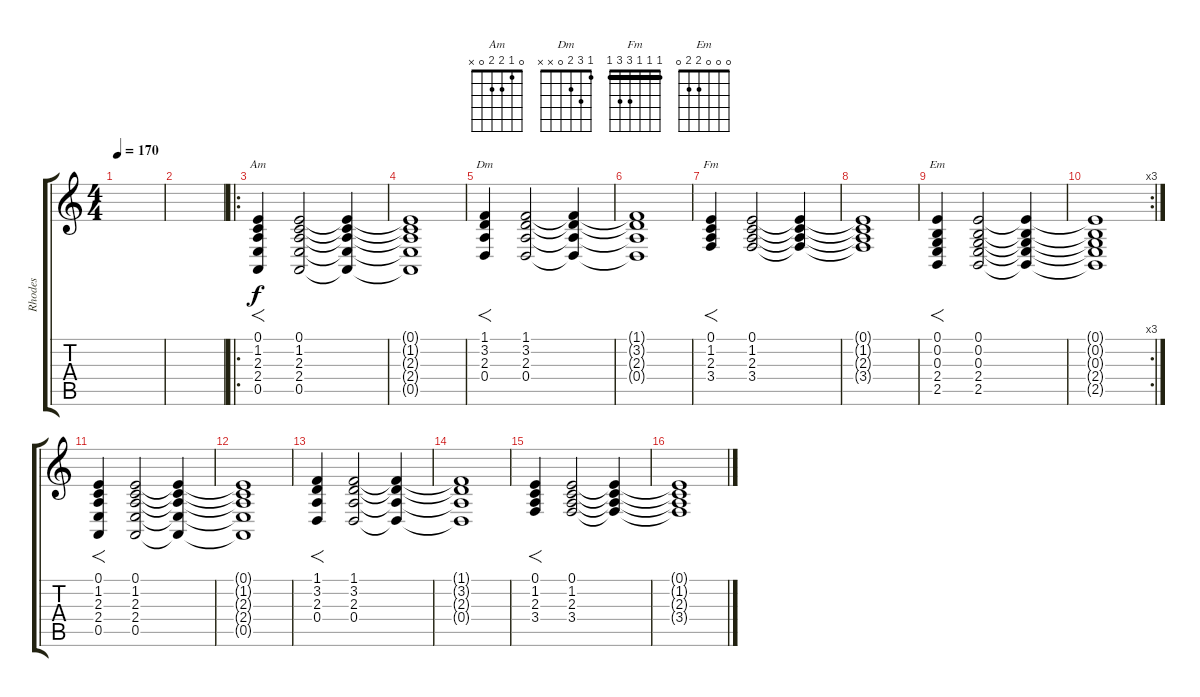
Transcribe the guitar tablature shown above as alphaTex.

\track ("Rhodes" "Rhodes") {instrument electricpiano1}
\staff {score tabs}
\tuning (E4 B3 G3 D3 A2 E2) {hide}
\chord ("Am" 0 1 2 2 0 x)
\chord ("Dm" 1 3 2 0 x x)
\chord ("Fm" 1 1 1 3 3 1) {barre 1}
\chord ("Em" 0 0 0 2 2 0)
\ts (4 4)
\tempo 170
\clef g2
\ks c
|
|
\ro
(0.1 1.2 2.3 2.4 0.5).4{f ch "Am"} (0.1 1.2 2.3 2.4 0.5).2 (0.1{t} 1.2{t} 2.3{t} 2.4{t} 0.5{t}).4 |
(0.1{t} 1.2{t} 2.3{t} 2.4{t} 0.5{t}).1 |
(1.1 3.2 2.3 0.4).4{f ch "Dm"} (1.1 3.2 2.3 0.4).2 (1.1{t} 3.2{t} 2.3{t} 0.4{t}).4 |
(1.1{t} 3.2{t} 2.3{t} 0.4{t}).1 |
(0.1 1.2 2.3 3.4).4{f ch "Fm"} (0.1 1.2 2.3 3.4).2 (0.1{t} 1.2{t} 2.3{t} 3.4{t}).4 |
(0.1{t} 1.2{t} 2.3{t} 3.4{t}).1 |
(0.1 0.2 0.3 2.4 2.5).4{f ch "Em"} (0.1 0.2 0.3 2.4 2.5).2 (0.1{t} 0.2{t} 0.3{t} 2.4{t} 2.5{t}).4 |
\rc 3
(0.1{t} 0.2{t} 0.3{t} 2.4{t} 2.5{t}).1 |
(0.1 1.2 2.3 2.4 0.5).4{f} (0.1 1.2 2.3 2.4 0.5).2 (0.1{t} 1.2{t} 2.3{t} 2.4{t} 0.5{t}).4 |
(0.1{t} 1.2{t} 2.3{t} 2.4{t} 0.5{t}).1 |
(1.1 3.2 2.3 0.4).4{f} (1.1 3.2 2.3 0.4).2 (1.1{t} 3.2{t} 2.3{t} 0.4{t}).4 |
(1.1{t} 3.2{t} 2.3{t} 0.4{t}).1 |
(0.1 1.2 2.3 3.4).4{f} (0.1 1.2 2.3 3.4).2 (0.1{t} 1.2{t} 2.3{t} 3.4{t}).4 |
(0.1{t} 1.2{t} 2.3{t} 3.4{t}).1
